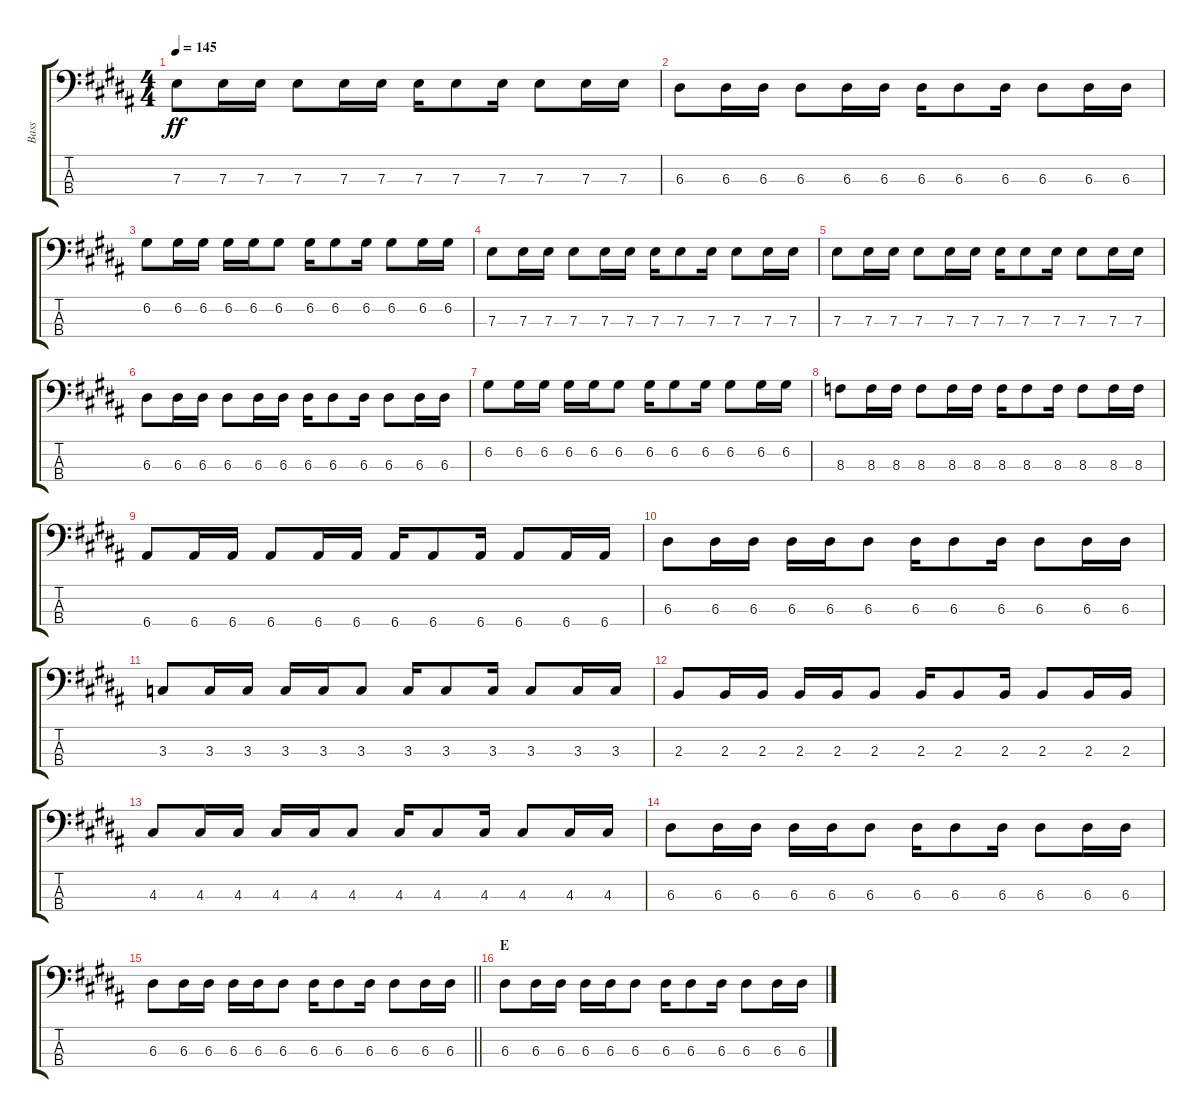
\track ("Bass" "Bass") {instrument electricbasspick}
\staff {score tabs}
\tuning (G2 D2 A1 E1) {hide}
\ts (4 4)
\tempo 145
\clef f4
\ks b
7.3.8{dy ff} 7.3.16 7.3.16 7.3.8 7.3.16 7.3.16 7.3.16 7.3.8 7.3.16 7.3.8 7.3.16 7.3.16 |
6.3.8 6.3.16 6.3.16 6.3.8 6.3.16 6.3.16 6.3.16 6.3.8 6.3.16 6.3.8 6.3.16 6.3.16 |
6.2.8 6.2.16 6.2.16 6.2.16 6.2.16 6.2.8 6.2.16 6.2.8 6.2.16 6.2.8 6.2.16 6.2.16 |
7.3.8 7.3.16 7.3.16 7.3.8 7.3.16 7.3.16 7.3.16 7.3.8 7.3.16 7.3.8 7.3.16 7.3.16 |
7.3.8 7.3.16 7.3.16 7.3.8 7.3.16 7.3.16 7.3.16 7.3.8 7.3.16 7.3.8 7.3.16 7.3.16 |
6.3.8 6.3.16 6.3.16 6.3.8 6.3.16 6.3.16 6.3.16 6.3.8 6.3.16 6.3.8 6.3.16 6.3.16 |
6.2.8 6.2.16 6.2.16 6.2.16 6.2.16 6.2.8 6.2.16 6.2.8 6.2.16 6.2.8 6.2.16 6.2.16 |
8.3.8 8.3.16 8.3.16 8.3.8 8.3.16 8.3.16 8.3.16 8.3.8 8.3.16 8.3.8 8.3.16 8.3.16 |
6.4.8 6.4.16 6.4.16 6.4.8 6.4.16 6.4.16 6.4.16 6.4.8 6.4.16 6.4.8 6.4.16 6.4.16 |
6.3.8 6.3.16 6.3.16 6.3.16 6.3.16 6.3.8 6.3.16 6.3.8 6.3.16 6.3.8 6.3.16 6.3.16 |
3.3.8 3.3.16 3.3.16 3.3.16 3.3.16 3.3.8 3.3.16 3.3.8 3.3.16 3.3.8 3.3.16 3.3.16 |
2.3.8 2.3.16 2.3.16 2.3.16 2.3.16 2.3.8 2.3.16 2.3.8 2.3.16 2.3.8 2.3.16 2.3.16 |
4.3.8 4.3.16 4.3.16 4.3.16 4.3.16 4.3.8 4.3.16 4.3.8 4.3.16 4.3.8 4.3.16 4.3.16 |
6.3.8 6.3.16 6.3.16 6.3.16 6.3.16 6.3.8 6.3.16 6.3.8 6.3.16 6.3.8 6.3.16 6.3.16 |
\barLineRight lightlight
6.3.8 6.3.16 6.3.16 6.3.16 6.3.16 6.3.8 6.3.16 6.3.8 6.3.16 6.3.8 6.3.16 6.3.16 |
\section ("" "E")
6.3.8 6.3.16 6.3.16 6.3.16 6.3.16 6.3.8 6.3.16 6.3.8 6.3.16 6.3.8 6.3.16 6.3.16
